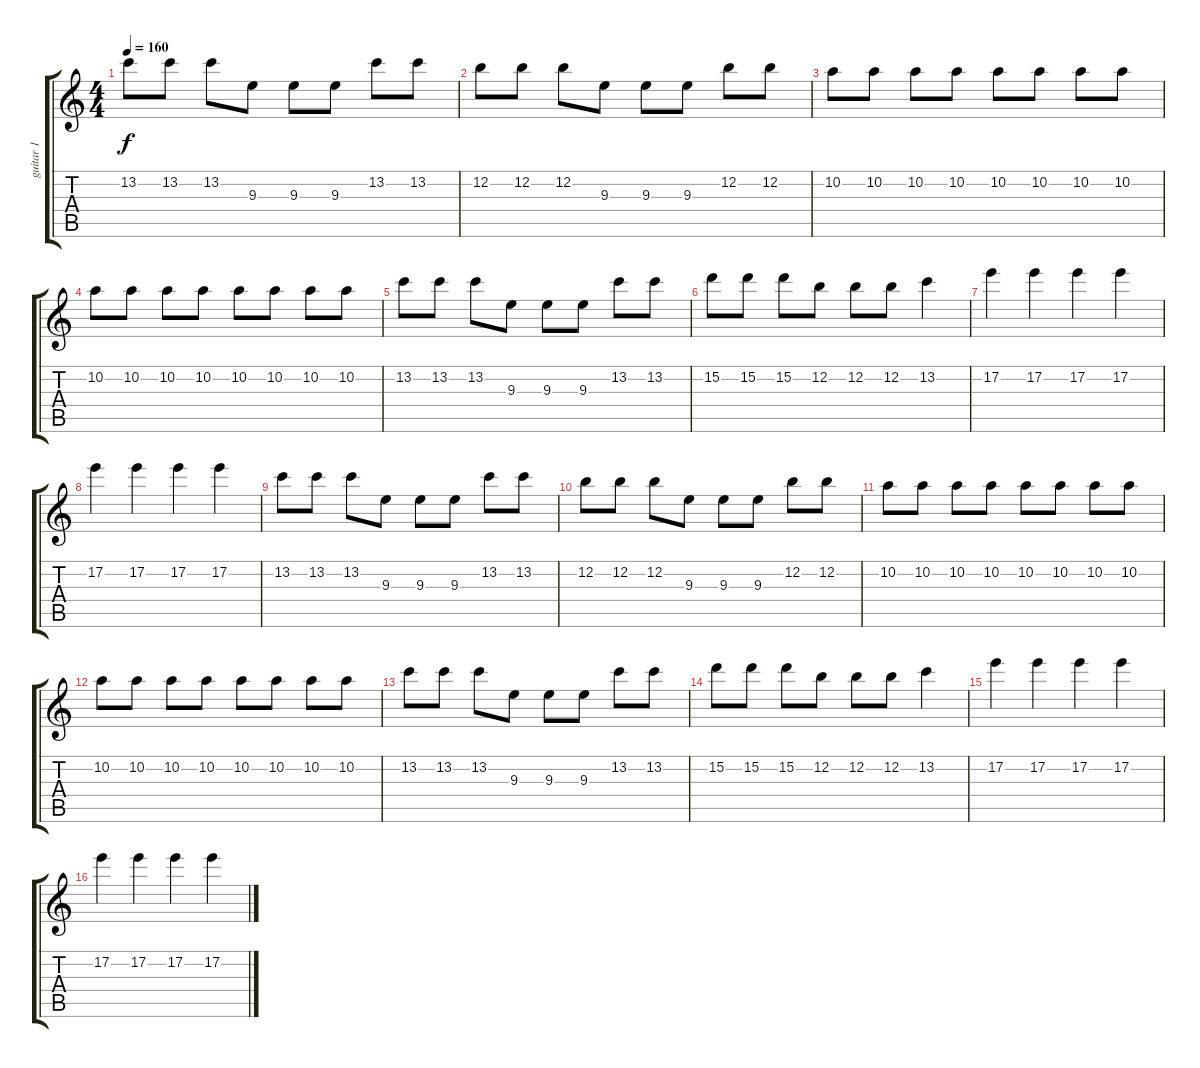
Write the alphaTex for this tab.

\track ("guitar 1" "guitar 1") {instrument overdrivenguitar}
\staff {score tabs}
\tuning (E4 B3 G3 D3 A2 E2) {hide}
\ts (4 4)
\tempo 160
\clef g2
\ks c
13.2.8{dy f} 13.2.8 13.2.8 9.3.8 9.3.8 9.3.8 13.2.8 13.2.8 |
12.2.8 12.2.8 12.2.8 9.3.8 9.3.8 9.3.8 12.2.8 12.2.8 |
10.2.8 10.2.8 10.2.8 10.2.8 10.2.8 10.2.8 10.2.8 10.2.8 |
10.2.8 10.2.8 10.2.8 10.2.8 10.2.8 10.2.8 10.2.8 10.2.8 |
13.2.8 13.2.8 13.2.8 9.3.8 9.3.8 9.3.8 13.2.8 13.2.8 |
15.2.8 15.2.8 15.2.8 12.2.8 12.2.8 12.2.8 13.2.4 |
17.2.4 17.2.4 17.2.4 17.2.4 |
17.2.4 17.2.4 17.2.4 17.2.4 |
13.2.8 13.2.8 13.2.8 9.3.8 9.3.8 9.3.8 13.2.8 13.2.8 |
12.2.8 12.2.8 12.2.8 9.3.8 9.3.8 9.3.8 12.2.8 12.2.8 |
10.2.8 10.2.8 10.2.8 10.2.8 10.2.8 10.2.8 10.2.8 10.2.8 |
10.2.8 10.2.8 10.2.8 10.2.8 10.2.8 10.2.8 10.2.8 10.2.8 |
13.2.8 13.2.8 13.2.8 9.3.8 9.3.8 9.3.8 13.2.8 13.2.8 |
15.2.8 15.2.8 15.2.8 12.2.8 12.2.8 12.2.8 13.2.4 |
17.2.4 17.2.4 17.2.4 17.2.4 |
17.2.4 17.2.4 17.2.4 17.2.4
